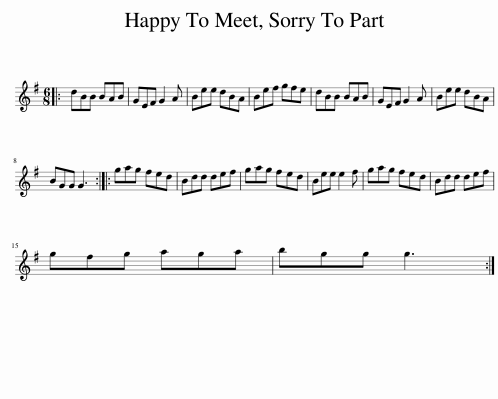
X:1
L:1/8
M:6/8
I:linebreak $
K:G
V:1 treble
V:1
|: dBB BAB | GEF G2 A | Bee dBA | Bef gfe | dBB BAB | %5
 GEF G2 A | Bee dBA |$ BGG G3 :: gag fed | Bdd def | %10
 gag fed | Bee e2 f | gag fed | Bdd def |$ gfg aga | %15
 bgg g3 :| %16
